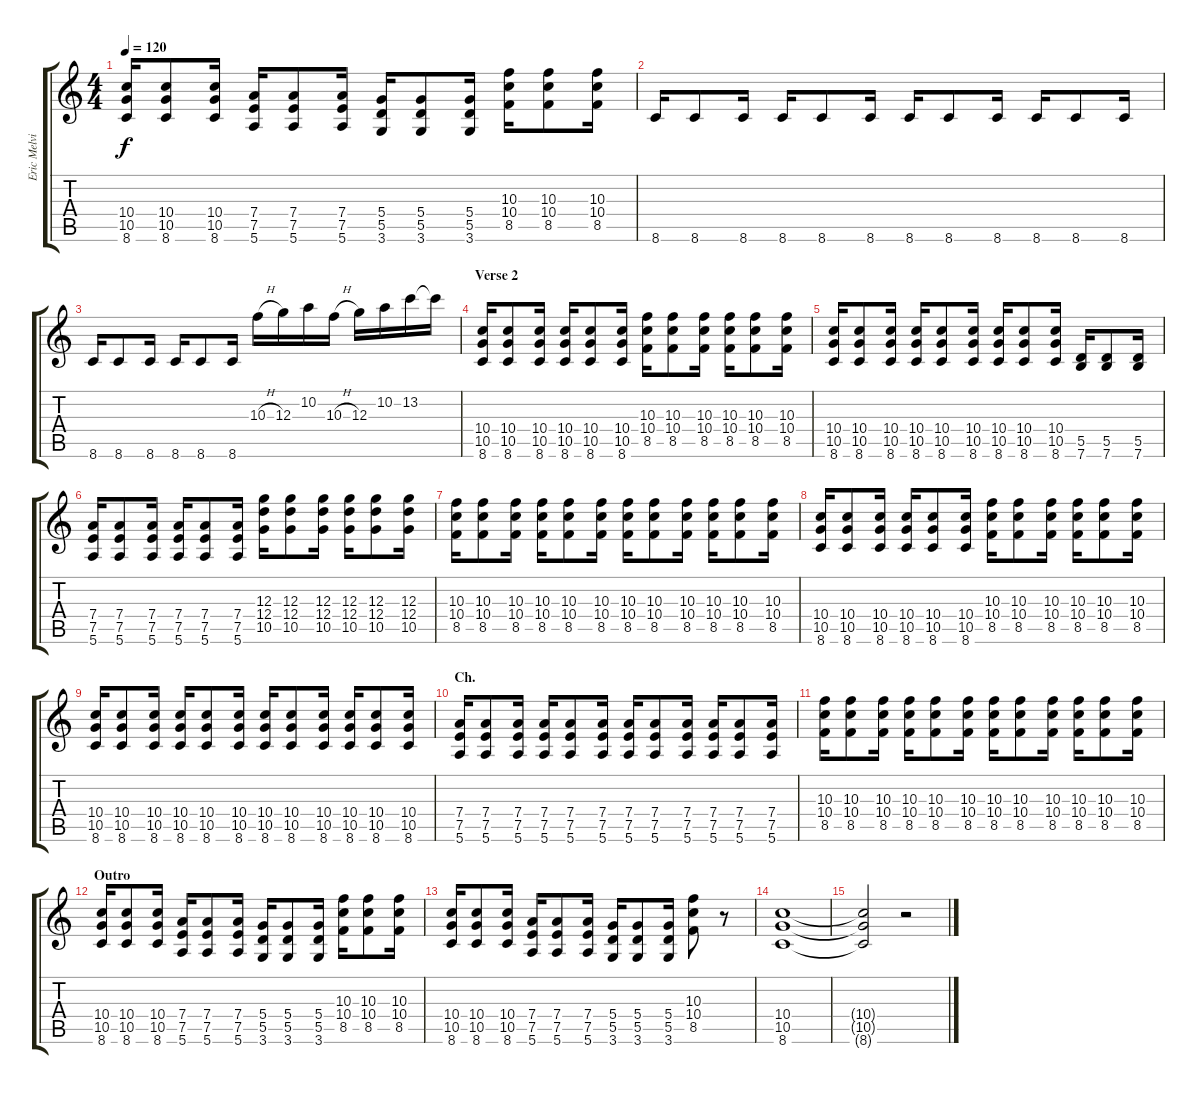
\track ("Eric Melvin" "Eric Melvi") {instrument overdrivenguitar}
\staff {score tabs}
\tuning (E4 B3 G3 D3 A2 E2) {hide}
\ts (4 4)
\tempo 120
\clef g2
\ks c
(10.4 10.5 8.6).16{dy f} (10.4 10.5 8.6).8 (10.4 10.5 8.6).16 (7.4 7.5 5.6).16 (7.4 7.5 5.6).8 (7.4 7.5 5.6).16 (5.4 5.5 3.6).16 (5.4 5.5 3.6).8 (5.4 5.5 3.6).16 (10.3 10.4 8.5).16 (10.3 10.4 8.5).8 (10.3 10.4 8.5).16 |
8.6.16 8.6.8 8.6.16 8.6.16 8.6.8 8.6.16 8.6.16 8.6.8 8.6.16 8.6.16 8.6.8 8.6.16 |
8.6.16 8.6.8 8.6.16 8.6.16 8.6.8 8.6.16 10.3{h}.16 12.3.16 10.2.16 10.3{h}.16 12.3.16 10.2.16 13.2.16 13.2{t}.16 |
\section ("" "Verse 2")
(10.4 10.5 8.6).16 (10.4 10.5 8.6).8 (10.4 10.5 8.6).16 (10.4 10.5 8.6).16 (10.4 10.5 8.6).8 (10.4 10.5 8.6).16 (10.3 10.4 8.5).16 (10.3 10.4 8.5).8 (10.3 10.4 8.5).16 (10.3 10.4 8.5).16 (10.3 10.4 8.5).8 (10.3 10.4 8.5).16 |
(10.4 10.5 8.6).16 (10.4 10.5 8.6).8 (10.4 10.5 8.6).16 (10.4 10.5 8.6).16 (10.4 10.5 8.6).8 (10.4 10.5 8.6).16 (10.4 10.5 8.6).16 (10.4 10.5 8.6).8 (10.4 10.5 8.6).16 (5.5 7.6).16 (5.5 7.6).8 (5.5 7.6).16 |
(7.4 7.5 5.6).16 (7.4 7.5 5.6).8 (7.4 7.5 5.6).16 (7.4 7.5 5.6).16 (7.4 7.5 5.6).8 (7.4 7.5 5.6).16 (12.3 12.4 10.5).16 (12.3 12.4 10.5).8 (12.3 12.4 10.5).16 (12.3 12.4 10.5).16 (12.3 12.4 10.5).8 (12.3 12.4 10.5).16 |
(10.3 10.4 8.5).16 (10.3 10.4 8.5).8 (10.3 10.4 8.5).16 (10.3 10.4 8.5).16 (10.3 10.4 8.5).8 (10.3 10.4 8.5).16 (10.3 10.4 8.5).16 (10.3 10.4 8.5).8 (10.3 10.4 8.5).16 (10.3 10.4 8.5).16 (10.3 10.4 8.5).8 (10.3 10.4 8.5).16 |
(10.4 10.5 8.6).16 (10.4 10.5 8.6).8 (10.4 10.5 8.6).16 (10.4 10.5 8.6).16 (10.4 10.5 8.6).8 (10.4 10.5 8.6).16 (10.3 10.4 8.5).16 (10.3 10.4 8.5).8 (10.3 10.4 8.5).16 (10.3 10.4 8.5).16 (10.3 10.4 8.5).8 (10.3 10.4 8.5).16 |
(10.4 10.5 8.6).16 (10.4 10.5 8.6).8 (10.4 10.5 8.6).16 (10.4 10.5 8.6).16 (10.4 10.5 8.6).8 (10.4 10.5 8.6).16 (10.4 10.5 8.6).16 (10.4 10.5 8.6).8 (10.4 10.5 8.6).16 (10.4 10.5 8.6).16 (10.4 10.5 8.6).8 (10.4 10.5 8.6).16 |
\section ("" "Ch.")
(7.4 7.5 5.6).16 (7.4 7.5 5.6).8 (7.4 7.5 5.6).16 (7.4 7.5 5.6).16 (7.4 7.5 5.6).8 (7.4 7.5 5.6).16 (7.4 7.5 5.6).16 (7.4 7.5 5.6).8 (7.4 7.5 5.6).16 (7.4 7.5 5.6).16 (7.4 7.5 5.6).8 (7.4 7.5 5.6).16 |
(10.3 10.4 8.5).16 (10.3 10.4 8.5).8 (10.3 10.4 8.5).16 (10.3 10.4 8.5).16 (10.3 10.4 8.5).8 (10.3 10.4 8.5).16 (10.3 10.4 8.5).16 (10.3 10.4 8.5).8 (10.3 10.4 8.5).16 (10.3 10.4 8.5).16 (10.3 10.4 8.5).8 (10.3 10.4 8.5).16 |
\section ("" "Outro")
(10.4 10.5 8.6).16 (10.4 10.5 8.6).8 (10.4 10.5 8.6).16 (7.4 7.5 5.6).16 (7.4 7.5 5.6).8 (7.4 7.5 5.6).16 (5.4 5.5 3.6).16 (5.4 5.5 3.6).8 (5.4 5.5 3.6).16 (10.3 10.4 8.5).16 (10.3 10.4 8.5).8 (10.3 10.4 8.5).16 |
(10.4 10.5 8.6).16 (10.4 10.5 8.6).8 (10.4 10.5 8.6).16 (7.4 7.5 5.6).16 (7.4 7.5 5.6).8 (7.4 7.5 5.6).16 (5.4 5.5 3.6).16 (5.4 5.5 3.6).8 (5.4 5.5 3.6).16 (10.3 10.4 8.5).8 r.8 |
(10.4 10.5 8.6).1 |
(10.4{t} 10.5{t} 8.6{t}).2 r.2
